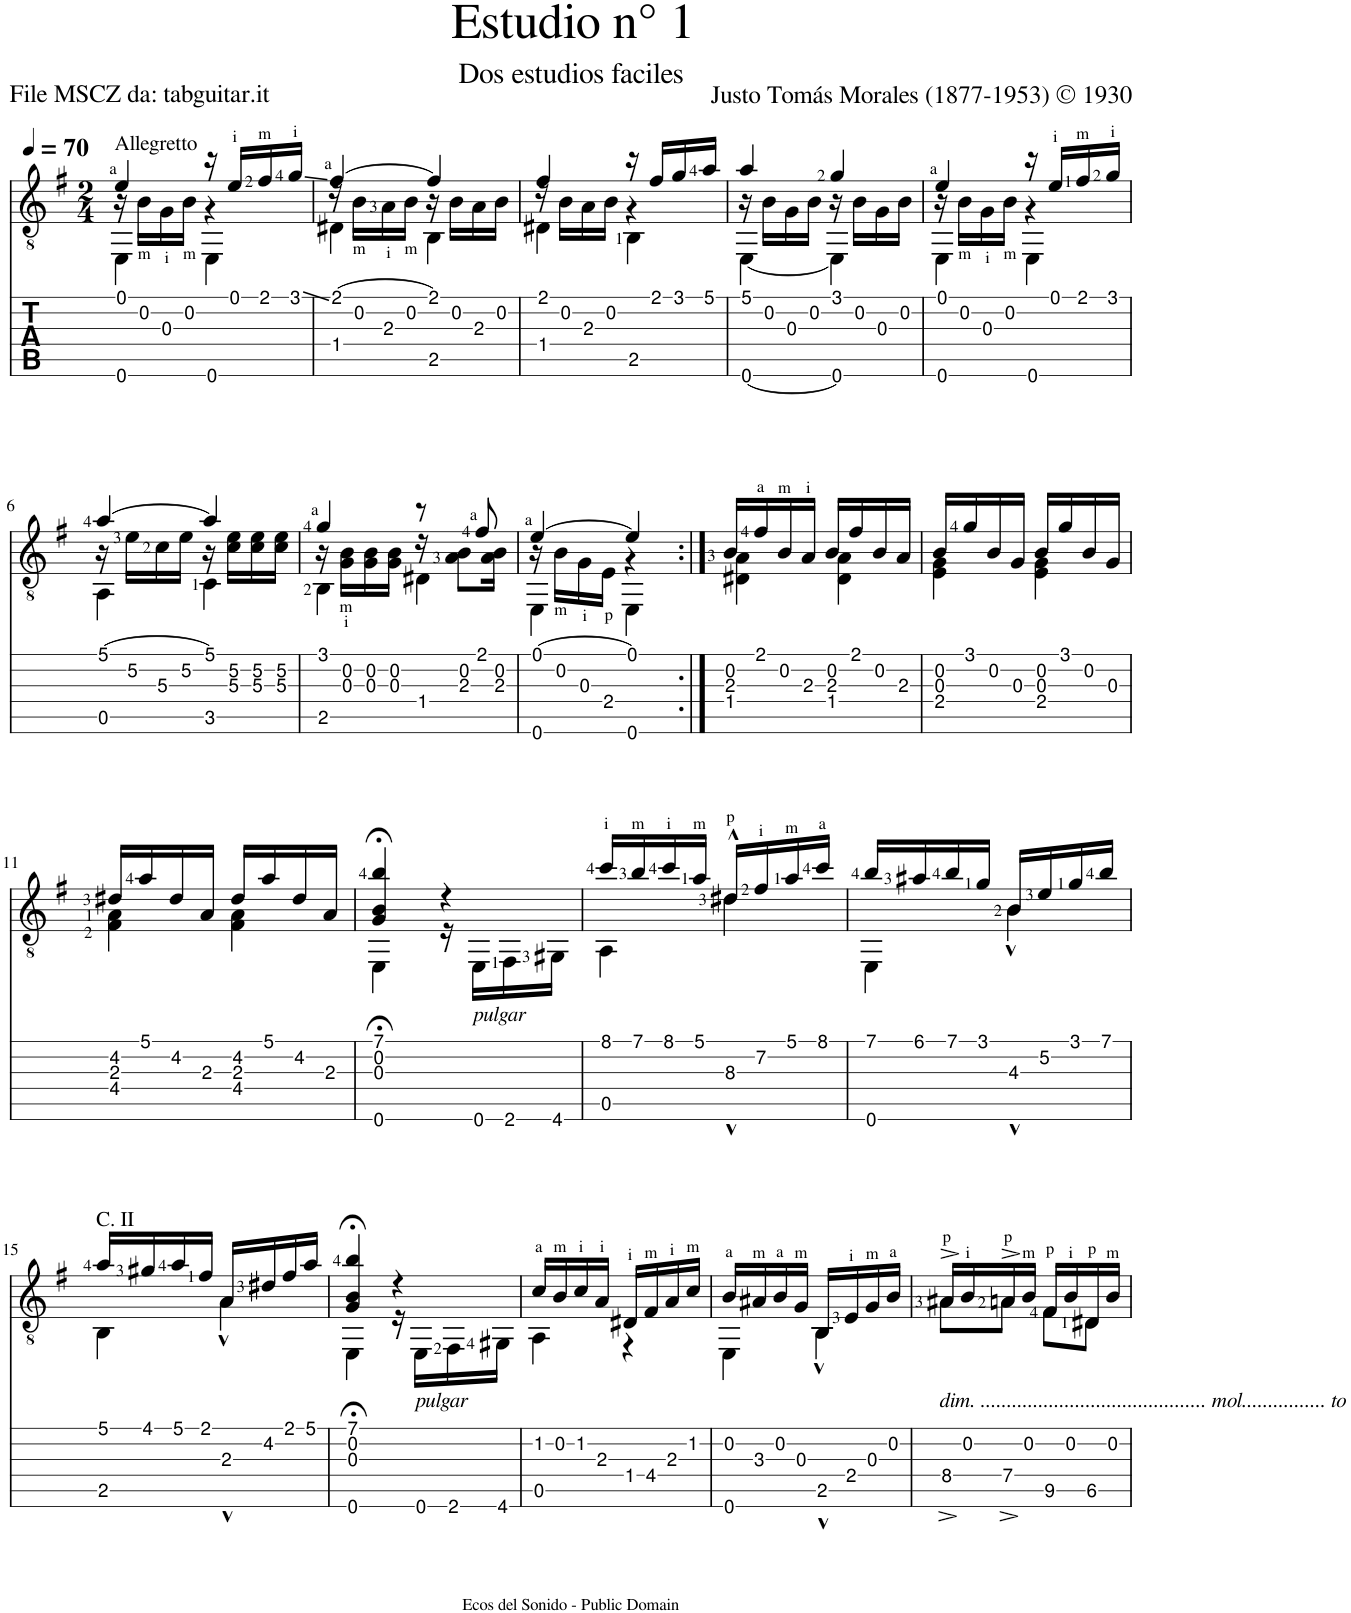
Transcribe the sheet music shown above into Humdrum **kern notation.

**kern	**kern
*part1	*part1
*staff2	*staff1
*I"Guitar	*
*I'Guit.	*
*stria6	*
*	*clefGv2
*k[f#]	*k[f#]
*M2/4	*M2/4
*MM70	*MM70
=1	=1
*^	*^
*	*^	*	*^
!	!	!	!LO:TX:a:t=Allegretto	!	!
4e	16r	4EE	4e/	16r	4EE\
.	16BLL	.	.	16B\LL	.
.	16G	.	.	16G\	.
.	16BJJ	.	.	16B\JJ	.
16r	4r	4EE	16r	4r	4EE\
16eLL	.	.	16e/LL	.	.
16f#	.	.	16f#/	.	.
16gJJ	.	.	16g/JJ	.	.
=2	=2	=2	=2	=2	=2
[4f#	16r	4D#	[4f#/	16r	4D#X\
.	16BLL	.	.	16B\LL	.
.	16A	.	.	16A\	.
.	16BJJ	.	.	16B\JJ	.
4f#]	16r	4BB	4f#/]	16r	4BB\
.	16BLL	.	.	16B\LL	.
.	16A	.	.	16A\	.
.	16BJJ	.	.	16B\JJ	.
=3	=3	=3	=3	=3	=3
4f#	16r	4D#	4f#/	16r	4D#X\
.	16BLL	.	.	16B\LL	.
.	16A	.	.	16A\	.
.	16BJJ	.	.	16B\JJ	.
16r	4r	4BB	16r	4r	4BB\
16f#LL	.	.	16f#/LL	.	.
16g	.	.	16g/	.	.
16aJJ	.	.	16a/JJ	.	.
=4	=4	=4	=4	=4	=4
4a	16r	[4EE	4a/	16r	[4EE\
.	16BLL	.	.	16B\LL	.
.	16G	.	.	16G\	.
.	16BJJ	.	.	16B\JJ	.
4g	16r	4EE]	4g/	16r	4EE\]
.	16BLL	.	.	16B\LL	.
.	16G	.	.	16G\	.
.	16BJJ	.	.	16B\JJ	.
=5	=5	=5	=5	=5	=5
4e	16r	4EE	4e/	16r	4EE\
.	16BLL	.	.	16B\LL	.
.	16G	.	.	16G\	.
.	16BJJ	.	.	16B\JJ	.
16r	4r	4EE	16r	4r	4EE\
16eLL	.	.	16e/LL	.	.
16f#	.	.	16f#/	.	.
16gJJ	.	.	16g/JJ	.	.
!!LO:LB:g=z	!!	!!
=6	=6	=6	=6	=6	=6
[4a	16r	4AA	[4a/	16r	4AA\
.	16eLL	.	.	16e\LL	.
.	16c	.	.	16c\	.
.	16eJJ	.	.	16e\JJ	.
4a]	16r	4C	4a/]	16r	4C\
.	16c\ 16e\LL	.	.	16c\ 16e\LL	.
.	16c\ 16e\	.	.	16c\ 16e\	.
.	16c\ 16e\JJ	.	.	16c\ 16e\JJ	.
=7	=7	=7	=7	=7	=7
4g	16r	4BB	4g/	16r	4BB\
.	16G\ 16B\LL	.	.	16G\ 16B\LL	.
.	16G\ 16B\	.	.	16G\ 16B\	.
.	16G\ 16B\JJ	.	.	16G\ 16B\JJ	.
8r	16r	4D#	8r	16r	4D#X\
.	8A\ 8B\L	.	.	8A\ 8B\L	.
8f#	.	.	8f#/	.	.
.	16A\ 16B\Jk	.	.	16A\ 16B\Jk	.
=8	=8	=8	=8	=8	=8
[4e	16r	4EE	[4e/	16r	4EE\
.	16BLL	.	.	16B\LL	.
.	16G	.	.	16G\	.
.	16EJJ	.	.	16E\JJ	.
4e]	4r	4EE	4e/]	4r	4EE\
*	*v	*v	*	*	*
*	*	*	*v	*v
=9:|!	=9:|!	=9:|!	=9:|!
16BLL	4D# 4A	16B/LL	4D#X\ 4A\
16f#J	.	16f#/	.
16BL	.	16B/	.
16AJJ	.	16A/JJ	.
16BLL	4D# 4A	16B/LL	4D#\ 4A\
16f#J	.	16f#/	.
16BL	.	16B/	.
16AJJ	.	16A/JJ	.
=10	=10	=10	=10
16BLL	4E 4G	16B/LL	4E\ 4G\
16gJ	.	16g/	.
16BL	.	16B/	.
16GJJ	.	16G/JJ	.
16BLL	4E 4G	16B/LL	4E\ 4G\
16gJ	.	16g/	.
16BL	.	16B/	.
16GJJ	.	16G/JJ	.
!!LO:LB:g=z	!!
=11	=11	=11	=11
16d#LL	4F# 4A	16d#X/LL	4F#\ 4A\
16aJ	.	16a/	.
16d#L	.	16d#/	.
16AJJ	.	16A/JJ	.
16d#LL	4F# 4A	16d#/LL	4F#\ 4A\
16aJ	.	16a/	.
16d#L	.	16d#/	.
16AJJ	.	16A/JJ	.
=12	=12	=12	=12
4G;< 4B;< 4b;<	4EE	4G/;< 4B/;< 4b/;<	4EE\
4r	16r	4r	16r
!	!LO:TX:a:i:t=pulgar	!	!
.	16EELL	.	16EE\LL
.	16FF#	.	16FF#\
.	16GG#JJ	.	16GG#X\JJ
=13	=13	=13	=13
16ccLL	4AA	16cc/LL	4AA\
16bJ	.	16b/	.
16ccL	.	16cc/	.
16aJJ	.	16a/JJ	.
16d#^^LL	4d#	16d#X^^/LL	4d#\
16f#J	.	16f#/	.
16aL	.	16a/	.
16ccJJ	.	16cc/JJ	.
=14	=14	=14	=14
16bLL	4EE	16b/LL	4EE\
16a#J	.	16a#X/	.
16bL	.	16b/	.
16gJJ	.	16g/JJ	.
16BLL	4B^^	16B/LL	4B^^\
16eJ	.	16e/	.
16gL	.	16g/	.
16bJJ	.	16b/JJ	.
!!LO:LB:g=z	!!
=15	=15	=15	=15
!	!	!LO:TX:a:t=C. II	!
16aLL	4BB	16a/LL	4BB\
16g#J	.	16g#X/	.
16aL	.	16a/	.
16f#JJ	.	16f#/JJ	.
16ALL	4A^^	16A/LL	4A^^\
16d#J	.	16d#X/	.
16f#L	.	16f#/	.
16aJJ	.	16a/JJ	.
=16	=16	=16	=16
4G;< 4B;< 4b;<	4EE	4G/;< 4B/;< 4b/;<	4EE\
4r	16r	4r	16r
!	!LO:TX:a:i:t=pulgar	!	!
.	16EELL	.	16EE\LL
.	16FF#	.	16FF#\
.	16GG#XJJ	.	16GG#X\JJ
=17	=17	=17	=17
16cLL	4AA	16c/LL	4AA\
16BJ	.	16B/	.
16cL	.	16c/	.
16AJJ	.	16A/JJ	.
16D#LL	4r	16D#X/LL	4r
16F#J	.	16F#/	.
16AL	.	16A/	.
16cJJ	.	16c/JJ	.
=18	=18	=18	=18
16BLL	4EE	16B/LL	4EE\
16A#J	.	16A#X/	.
16BL	.	16B/	.
16GJJ	.	16G/JJ	.
16BBLL	4BB^^	16BB/LL	4BB^^\
16EJ	.	16E/	.
16GL	.	16G/	.
16BJJ	.	16B/JJ	.
=19	=19	=19	=19
!LO:TX:a:i:t=dim. ........................................... mol................ to	!	!	!
16A#^LL	8A#L	16A#X^/LL	8A#\L
16BJ	.	16B/	.
16A^L	8AJ	16An^/	8A\J
16BJJ	.	16B/JJ	.
16F#LL	8F#L	16F#/LL	8F#\L
16BJ	.	16B/	.
16D#L	8D#J	16D#X/	8D#\J
16BJJ	.	16B/JJ	.
*v	*v	*	*
*	*v	*v
=	=
*-	*-
